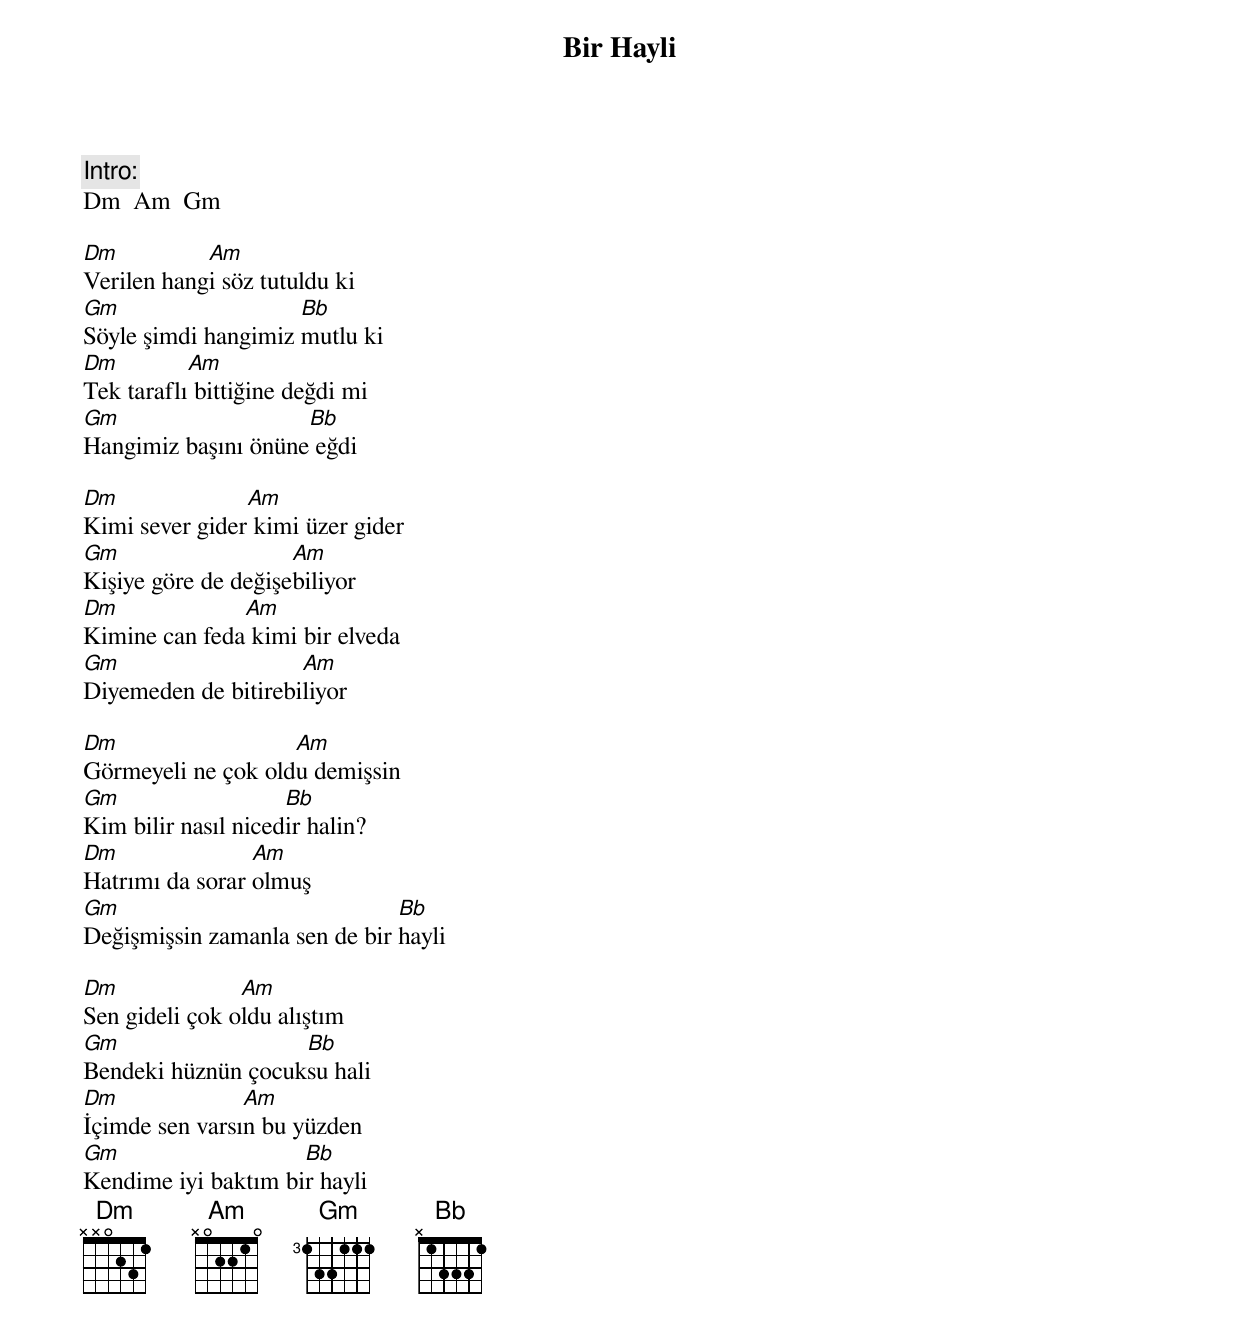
{title: Bir Hayli}
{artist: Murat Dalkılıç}

Intro:
Dm  Am  Gm

Dm          Am
Verilen hangi söz tutuldu ki
Gm                   Bb
Söyle şimdi hangimiz mutlu ki
Dm         Am
Tek taraflı bittiğine değdi mi
Gm                   Bb
Hangimiz başını önüne eğdi

Dm              Am
Kimi sever gider kimi üzer gider
Gm                   Am
Kişiye göre de değişebiliyor
Dm             Am
Kimine can feda kimi bir elveda
Gm                   Am
Diyemeden de bitirebiliyor

Dm                  Am
Görmeyeli ne çok oldu demişsin
Gm                   Bb
Kim bilir nasıl nicedir halin?
Dm               Am
Hatrımı da sorar olmuş
Gm                             Bb
Değişmişsin zamanla sen de bir hayli

Dm              Am
Sen gideli çok oldu alıştım
Gm                  Bb
Bendeki hüznün çocuksu hali
Dm              Am
İçimde sen varsın bu yüzden
Gm                   Bb
Kendime iyi baktım bir hayli
